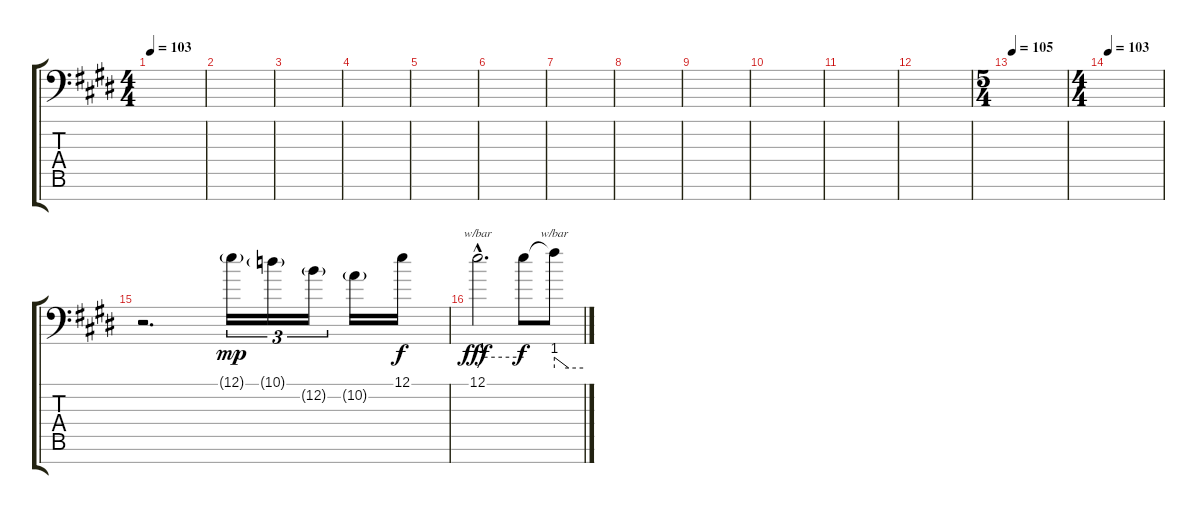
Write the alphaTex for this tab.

\track "" {instrument lead2sawtooth}
\staff {score tabs}
\tuning (E4 B3 G3 D3 A2 E2 C-1) {hide}
\ts (4 4)
\tempo 103
\clef f4
\ks e
|
|
|
|
|
|
|
|
|
|
|
|
\ts (5 4)
\tempo 105
|
\ts (4 4)
\tempo 103
|
r.2{d volume 11 balance 10 instrument lead1square} 12.1{g}.16{tu (3 2) dy mp} 10.1{g}.16{tu (3 2)} 12.2{g}.16{tu (3 2)} 10.2{g}.16 12.1.16{dy f} |
12.1{hac}.2{d tbe (custom default 0 0 6 4 60 4) dy fff} 12.1{t}.8{dy f} 12.1{t}.8{tbe (custom default 0 4 30 0 60 0)}
